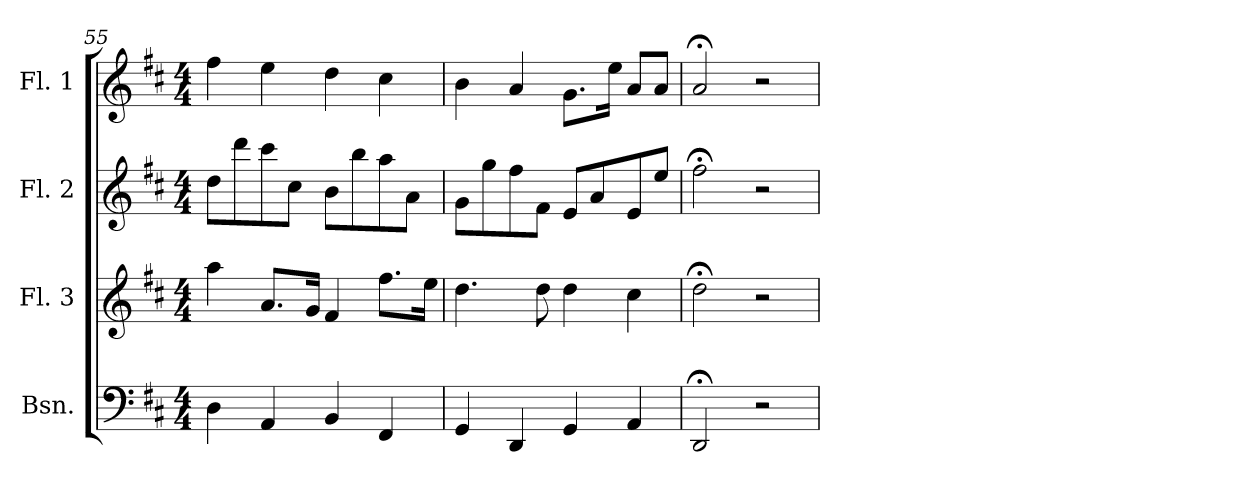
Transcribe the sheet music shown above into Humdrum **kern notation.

**kern	**kern	**kern	**kern
*part4	*part3	*part2	*part1
*staff4	*staff3	*staff2	*staff1
*I"Bsn.	*I"Fl. 3	*I"Fl. 2	*I"Fl. 1
*I'Bsn.	*I'Fl. 3	*I'Fl. 2	*I'Fl. 1
*clefF4	*clefG2	*clefG2	*clefG2
*k[f#c#]	*k[f#c#]	*k[f#c#]	*k[f#c#]
*M4/4	*M4/4	*M4/4	*M4/4
=55	=55	=55	=55
4D\	4aa\	8dd\L	4ff#\
.	.	8ddd\	.
4AA/	8.a/L	8ccc#\	4ee\
.	.	8cc#\J	.
.	16g/Jk	.	.
4BB/	4f#/	8b\L	4dd\
.	.	8bb\	.
4FF#/	8.ff#\L	8aa\	4cc#\
.	.	8a\J	.
.	16ee\Jk	.	.
!!LO:PB:g=z
=56	=56	=56	=56
4GG/	4.dd\	8g\L	4b\
.	.	8gg\	.
4DD/	.	8ff#\	4a/
.	8dd\	8f#\J	.
*	*	*	*MM40
4GG/	4dd\	8e/L	8.g\L
.	.	8a/	.
.	.	.	16ee\Jk
*	*	*	*MM30
4AA/	4cc#\	8e/	8a/L
*	*	*	*MM20
.	.	8ee/J	8a/J
=57	=57	=57	=57
2DD;</	2dd;<\	2ff#;<\	2a;</
2r	2r	2r	2r
=	=	=	=
*-	*-	*-	*-
